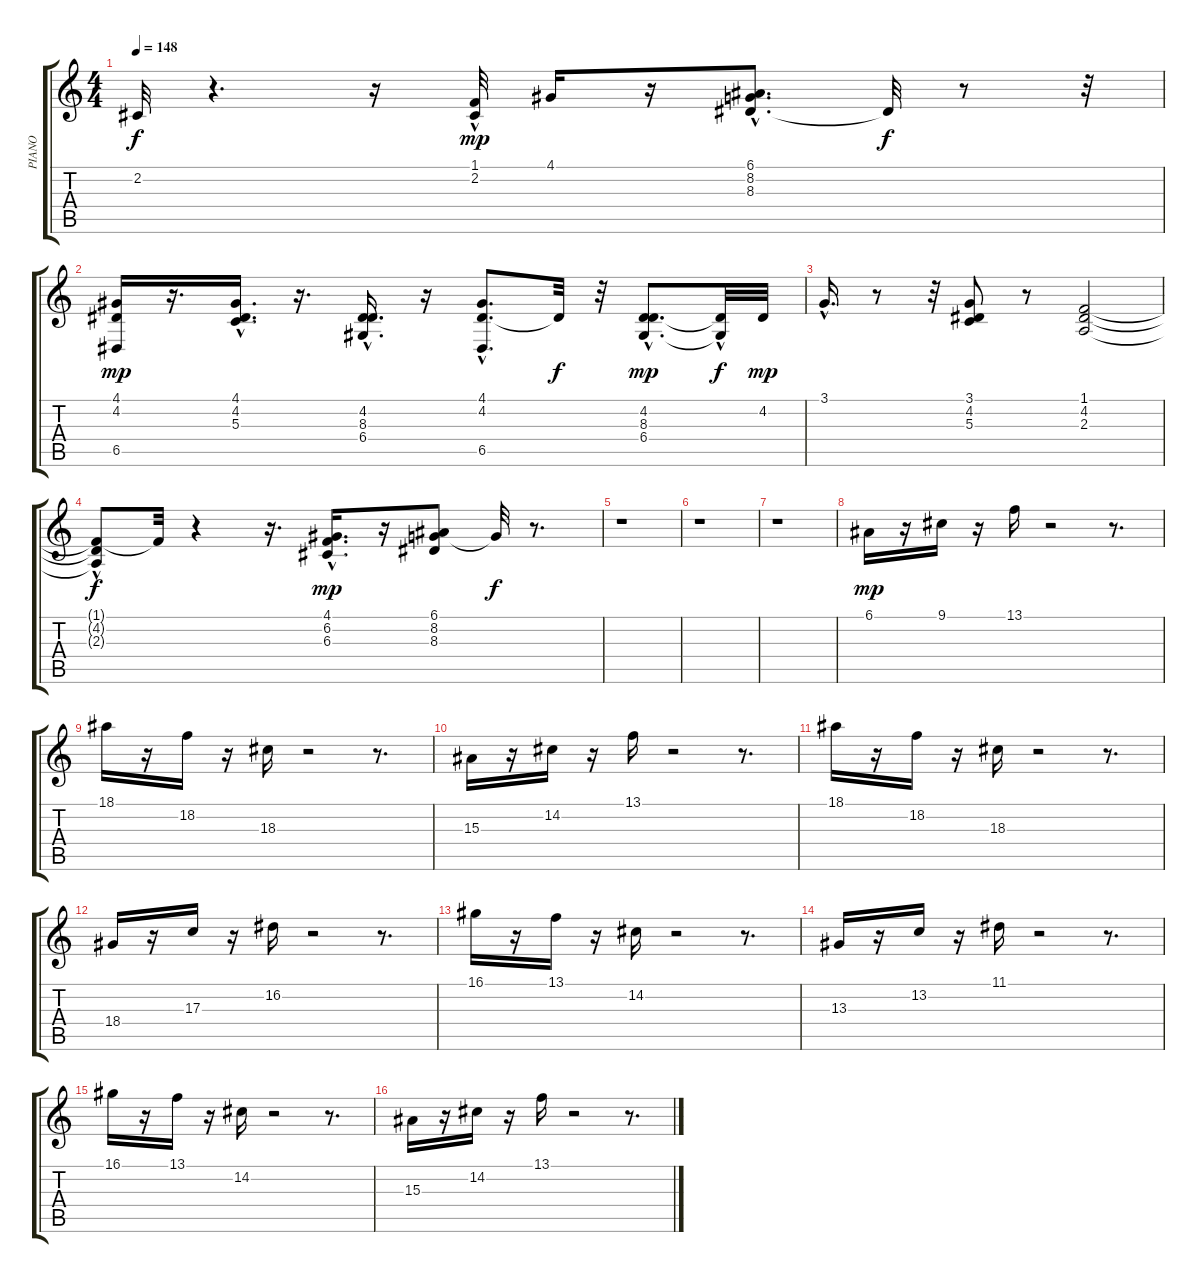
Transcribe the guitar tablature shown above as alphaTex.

\track ("PIANO" "PIANO") {instrument brightacousticpiano}
\staff {score tabs}
\tuning (E4 B3 G3 D3 A2 E2) {hide}
\ts (4 4)
\tempo 148
\clef g2
\ks c
2.2{t}.32{dy f} r.4{d} r.16 (1.1 2.2{hac}).32{dy mp} 4.1.16 r.16 (6.1{hac} 8.2{hac} 8.3{hac}).8{d} 8.3{t}.32{dy f} r.8 r.32 |
(4.1 4.2 6.5).16{dy mp} r.16{d} (4.1 4.2 5.3{hac}).16{d} r.16{d} (4.2{hac} 8.3 6.4).16{d} r.16 (4.1{hac} 4.2{hac} 6.5{hac}).8{d} 4.2{t}.32{dy f} r.32 (4.2{hac} 8.3{hac} 6.4{hac}).8{d dy mp} (4.2{t} 6.4{hac t}).32{dy f} 4.2.32{dy mp} |
3.1{hac}.16{d} r.8 r.32 (3.1 4.2 5.3).8 r.8 (1.1 4.2 2.3).2 |
(1.1{t} 4.2{t} 2.3{hac t}).8{dy f} 1.1{t}.32 r.4 r.16{d} (4.1 6.2 6.3{hac}).16{d dy mp} r.16 (6.1 8.2 8.3).8 8.2{t}.32{dy f} r.8{d} |
r.1 |
r.1 |
r.1 |
6.1.16{dy mp} r.16 9.1.16 r.16 13.1.16 r.2 r.8{d} |
18.1.16 r.16 18.2.16 r.16 18.3.16 r.2 r.8{d} |
15.3.16 r.16 14.2.16 r.16 13.1.16 r.2 r.8{d} |
18.1.16 r.16 18.2.16 r.16 18.3.16 r.2 r.8{d} |
18.4.16 r.16 17.3.16 r.16 16.2.16 r.2 r.8{d} |
16.1.16 r.16 13.1.16 r.16 14.2.16 r.2 r.8{d} |
13.3.16 r.16 13.2.16 r.16 11.1.16 r.2 r.8{d} |
16.1.16 r.16 13.1.16 r.16 14.2.16 r.2 r.8{d} |
15.3.16 r.16 14.2.16 r.16 13.1.16 r.2 r.8{d}
